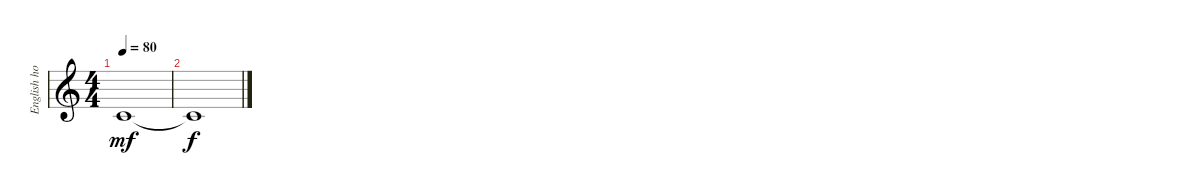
\track ("English horn A" "English ho") {instrument englishhorn}
\staff {score}
\tuning (E4 B3 G3 D3 A2 E2) {hide}
\ts (4 4)
\tempo 80
\clef g2
\ks c
1.2.1{dy mf} |
1.2{t}.1{dy f}
